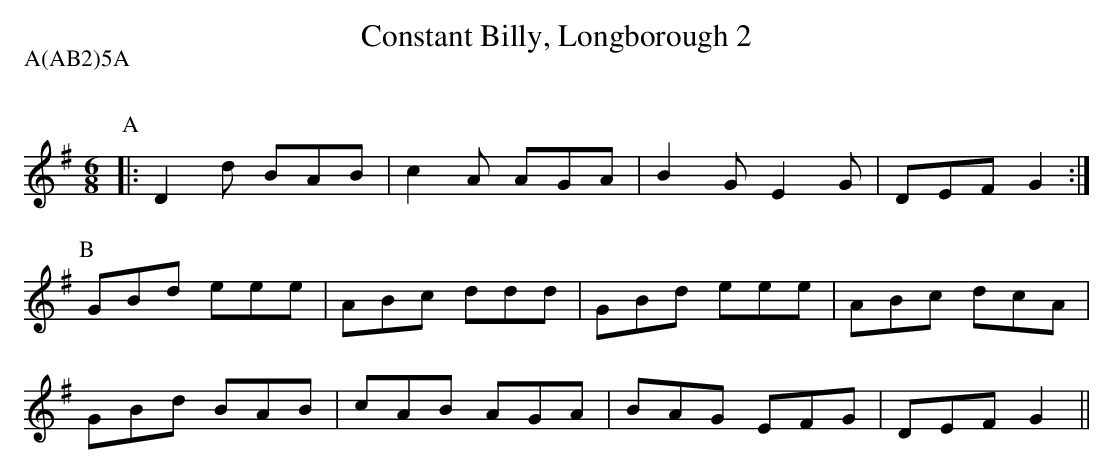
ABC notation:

X:1
T:Constant Billy, Longborough 2
Q:120
M:6/8
L:1/8
P:A(AB2)5A
K:G
P:A
|:D2d BAB|c2A AGA|B2G E2G|DEF G2:|
P:B
  GBd eee|ABc ddd|GBd eee|ABc dcA|
  GBd BAB|cAB AGA|BAG EFG|DEF G2 ||
